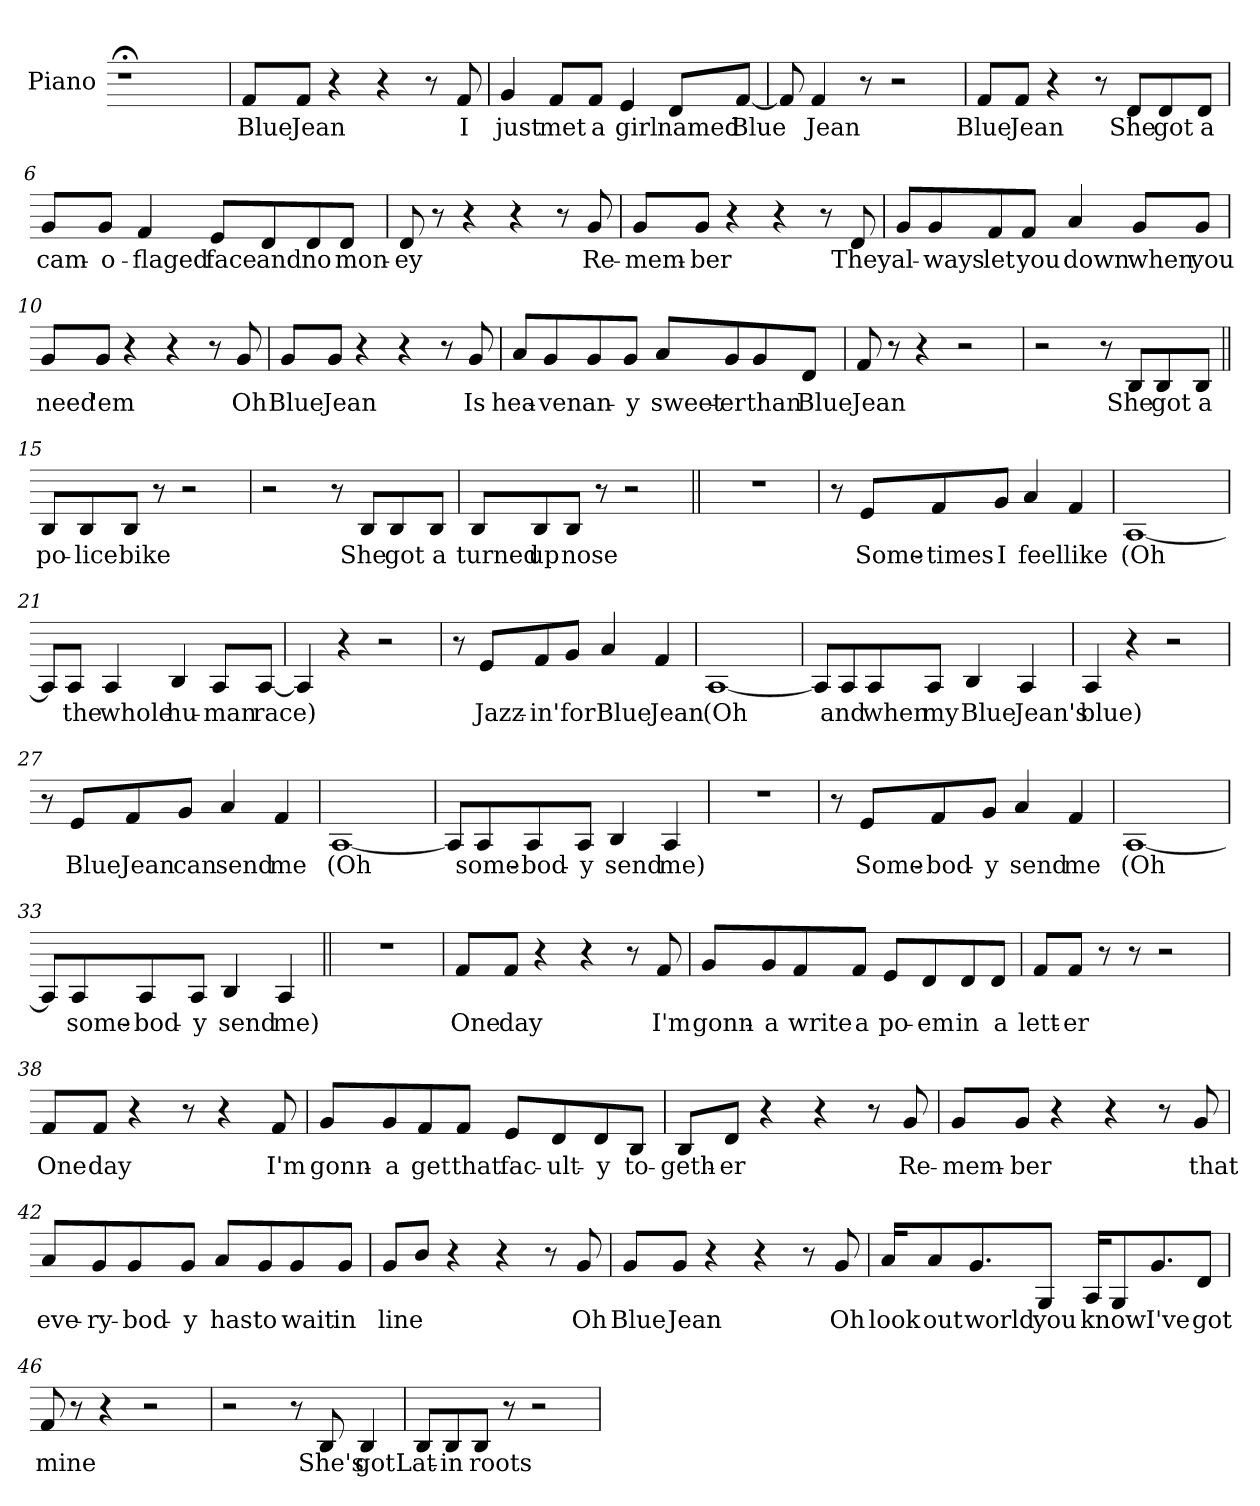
**kern	**text
*part1	*part1
*staff1	*staff1
*I"Piano	*
*I'Pno.	*
=	=
1r;<	.
=1	=1
*clefG2	*
*k[f#c#]	*
*M4/4	*
1r	.
=2||	=2||
!	!LO:LY:b
8f#/L	Blue
!	!LO:LY:b
8f#/J	Jean
4r	.
4r	.
8r	.
!	!LO:LY:b
8f#/	I
=3	=3
!	!LO:LY:b
4g/	just
!	!LO:LY:b
8f#/L	met
!	!LO:LY:b
8f#/J	a
!	!LO:LY:b
4e/	girl
!	!LO:LY:b
8d/L	named
!	!LO:LY:b
[8f#/J	Blue
=4	=4
8f#/]	.
!	!LO:LY:b
4f#/	Jean
8r	.
2r	.
=5	=5
!	!LO:LY:b
8f#/L	Blue
!	!LO:LY:b
8f#/J	Jean
4r	.
8r	.
!	!LO:LY:b
8d/L	She
!	!LO:LY:b
8d/	got
!	!LO:LY:b
8d/J	a
!!LO:LB:g=z
=6	=6
!	!LO:LY:b
8g/L	cam-
!	!LO:LY:b
8g/J	-o-
!	!LO:LY:b
4f#/	-flaged
!	!LO:LY:b
8e/L	face
!	!LO:LY:b
8d/	and
!	!LO:LY:b
8d/	no
!	!LO:LY:b
8d/J	mon-
=7	=7
!	!LO:LY:b
8d/	-ey
8r	.
4r	.
4r	.
8r	.
!	!LO:LY:b
8g/	Re-
=8	=8
!	!LO:LY:b
8g/L	-mem-
!	!LO:LY:b
8g/J	-ber
4r	.
4r	.
8r	.
!	!LO:LY:b
8d/	They
!!LO:LB:g=z
=9	=9
!	!LO:LY:b
8g/L	al-
!	!LO:LY:b
8g/	-ways
!	!LO:LY:b
8f#/	let
!	!LO:LY:b
8f#/J	you
!	!LO:LY:b
4a/	down
!	!LO:LY:b
8g/L	when
!	!LO:LY:b
8g/J	you
=10	=10
!	!LO:LY:b
8g/L	need
!	!LO:LY:b
8g/J	'em
4r	.
4r	.
8r	.
!	!LO:LY:b
8g/	Oh
=11	=11
!	!LO:LY:b
8g/L	Blue
!	!LO:LY:b
8g/J	Jean
4r	.
4r	.
8r	.
!	!LO:LY:b
8g/	Is
!!LO:LB:g=z
=12	=12
!	!LO:LY:b
8a/L	hea-
!	!LO:LY:b
8g/	-ven
!	!LO:LY:b
8g/	an-
!	!LO:LY:b
8g/J	-y
!	!LO:LY:b
8a/L	sweet-
!	!LO:LY:b
8g/	-er
!	!LO:LY:b
8g/	than
!	!LO:LY:b
8d/J	Blue
=13	=13
!	!LO:LY:b
8f#/	Jean
8r	.
4r	.
2r	.
=14	=14
2r	.
8r	.
!	!LO:LY:b
8B/L	She
!	!LO:LY:b
8B/	got
!	!LO:LY:b
8B/J	a
=15||	=15||
!	!LO:LY:b
8B/L	po-
!	!LO:LY:b
8B/	-lice
!	!LO:LY:b
8B/J	bike
8r	.
2r	.
!!LO:LB:g=z
=16	=16
2r	.
8r	.
!	!LO:LY:b
8B/L	She
!	!LO:LY:b
8B/	got
!	!LO:LY:b
8B/J	a
=17	=17
!	!LO:LY:b
8B/L	turned
!	!LO:LY:b
8B/	up
!	!LO:LY:b
8B/J	nose
8r	.
2r	.
=18||	=18||
1r	.
=19	=19
8r	.
!	!LO:LY:b
8e/L	Some-
!	!LO:LY:b
8f#/	-times
!	!LO:LY:b
8g/J	I
!	!LO:LY:b
4a/	feel
!	!LO:LY:b
4f#/	like
=20	=20
!	!LO:LY:b
[1A	(Oh
!!LO:LB:g=z
=21	=21
8A/L]	.
!	!LO:LY:b
8A/J	the
!	!LO:LY:b
4A/	whole
!	!LO:LY:b
4B/	hu-
!	!LO:LY:b
8A/L	-man
!	!LO:LY:b
[8A/J	race)
=22	=22
4A/]	.
4r	.
2r	.
=23	=23
8r	.
!	!LO:LY:b
8e/L	Jazz-
!	!LO:LY:b
8f#/	-in'
!	!LO:LY:b
8g/J	for
!	!LO:LY:b
4a/	Blue
!	!LO:LY:b
4f#/	Jean
=24	=24
!	!LO:LY:b
[1A	(Oh
!!LO:LB:g=z
=25	=25
8A/L]	.
!	!LO:LY:b
8A/	and
!	!LO:LY:b
8A/	when
!	!LO:LY:b
8A/J	my
!	!LO:LY:b
4B/	Blue
!	!LO:LY:b
4A/	Jean's
=26	=26
!	!LO:LY:b
4A/	blue)
4r	.
2r	.
=27	=27
8r	.
!	!LO:LY:b
8e/L	Blue
!	!LO:LY:b
8f#/	Jean
!	!LO:LY:b
8g/J	can
!	!LO:LY:b
4a/	send
!	!LO:LY:b
4f#/	me
=28	=28
!	!LO:LY:b
[1A	(Oh
!!LO:LB:g=z
=29	=29
8A/L]	.
!	!LO:LY:b
8A/	some-
!	!LO:LY:b
8A/	-bod-
!	!LO:LY:b
8A/J	-y
!	!LO:LY:b
4B/	send
!	!LO:LY:b
4A/	me)
=30	=30
1r	.
=31	=31
8r	.
!	!LO:LY:b
8e/L	Some-
!	!LO:LY:b
8f#/	-bod-
!	!LO:LY:b
8g/J	-y
!	!LO:LY:b
4a/	send
!	!LO:LY:b
4f#/	me
=32	=32
!	!LO:LY:b
[1A	(Oh
=33	=33
8A/L]	.
!	!LO:LY:b
8A/	some-
!	!LO:LY:b
8A/	-bod-
!	!LO:LY:b
8A/J	-y
!	!LO:LY:b
4B/	send
!	!LO:LY:b
4A/	me)
!!LO:LB:g=z
=34||	=34||
1r	.
=35	=35
!	!LO:LY:b
8f#/L	One
!	!LO:LY:b
8f#/J	day
4r	.
4r	.
8r	.
!	!LO:LY:b
8f#/	I'm
=36	=36
!	!LO:LY:b
8g/L	gonn-
!	!LO:LY:b
8g/	-a
!	!LO:LY:b
8f#/	write
!	!LO:LY:b
8f#/J	a
!	!LO:LY:b
8e/L	po-
!	!LO:LY:b
8d/	-em
!	!LO:LY:b
8d/	in
!	!LO:LY:b
8d/J	a
=37	=37
!	!LO:LY:b
8f#/L	lett-
!	!LO:LY:b
8f#/J	-er
8r	.
8r	.
2r	.
=38	=38
!	!LO:LY:b
8f#/L	One
!	!LO:LY:b
8f#/J	day
4r	.
8r	.
4r	.
!	!LO:LY:b
8f#/	I'm
!!LO:PB:g=z
=39	=39
!	!LO:LY:b
8g/L	gonn-
!	!LO:LY:b
8g/	-a
!	!LO:LY:b
8f#/	get
!	!LO:LY:b
8f#/J	that
!	!LO:LY:b
8e/L	fac-
!	!LO:LY:b
8d/	-ult-
!	!LO:LY:b
8d/	-y
!	!LO:LY:b
8B/J	to-
=40	=40
!	!LO:LY:b
8B/L	-geth-
!	!LO:LY:b
8d/J	-er
4r	.
4r	.
8r	.
!	!LO:LY:b
8g/	Re-
=41	=41
!	!LO:LY:b
8g/L	-mem-
!	!LO:LY:b
8g/J	-ber
4r	.
4r	.
8r	.
!	!LO:LY:b
8g/	that
!!LO:LB:g=z
=42	=42
!	!LO:LY:b
8a/L	eve-
!	!LO:LY:b
8g/	-ry-
!	!LO:LY:b
8g/	-bod-
!	!LO:LY:b
8g/J	-y
!	!LO:LY:b
8a/L	has
!	!LO:LY:b
8g/	to
!	!LO:LY:b
8g/	wait
!	!LO:LY:b
8g/J	in
=43	=43
!	!LO:LY:b
8g/L	line
8b/J	.
4r	.
4r	.
8r	.
!	!LO:LY:b
8g/	Oh
=44	=44
!	!LO:LY:b
8g/L	Blue
!	!LO:LY:b
8g/J	Jean
4r	.
4r	.
8r	.
!	!LO:LY:b
8g/	Oh
!!LO:LB:g=z
=45	=45
!	!LO:LY:b
16a/KL	look
!	!LO:LY:b
8a/	out
!	!LO:LY:b
8.g/	world
!	!LO:LY:b
8G/J	you
!	!LO:LY:b
16A/KL	know
8G/	.
!	!LO:LY:b
8.g/	I've
!	!LO:LY:b
8d/J	got
=46	=46
!	!LO:LY:b
8f#/	mine
8r	.
4r	.
2r	.
=47	=47
2r	.
8r	.
!	!LO:LY:b
8B/	She's
!	!LO:LY:b
4B/	got
=48	=48
!	!LO:LY:b
8B/L	Lat-
!	!LO:LY:b
8B/	-in
!	!LO:LY:b
8B/J	roots
8r	.
2r	.
=	=
*-	*-
